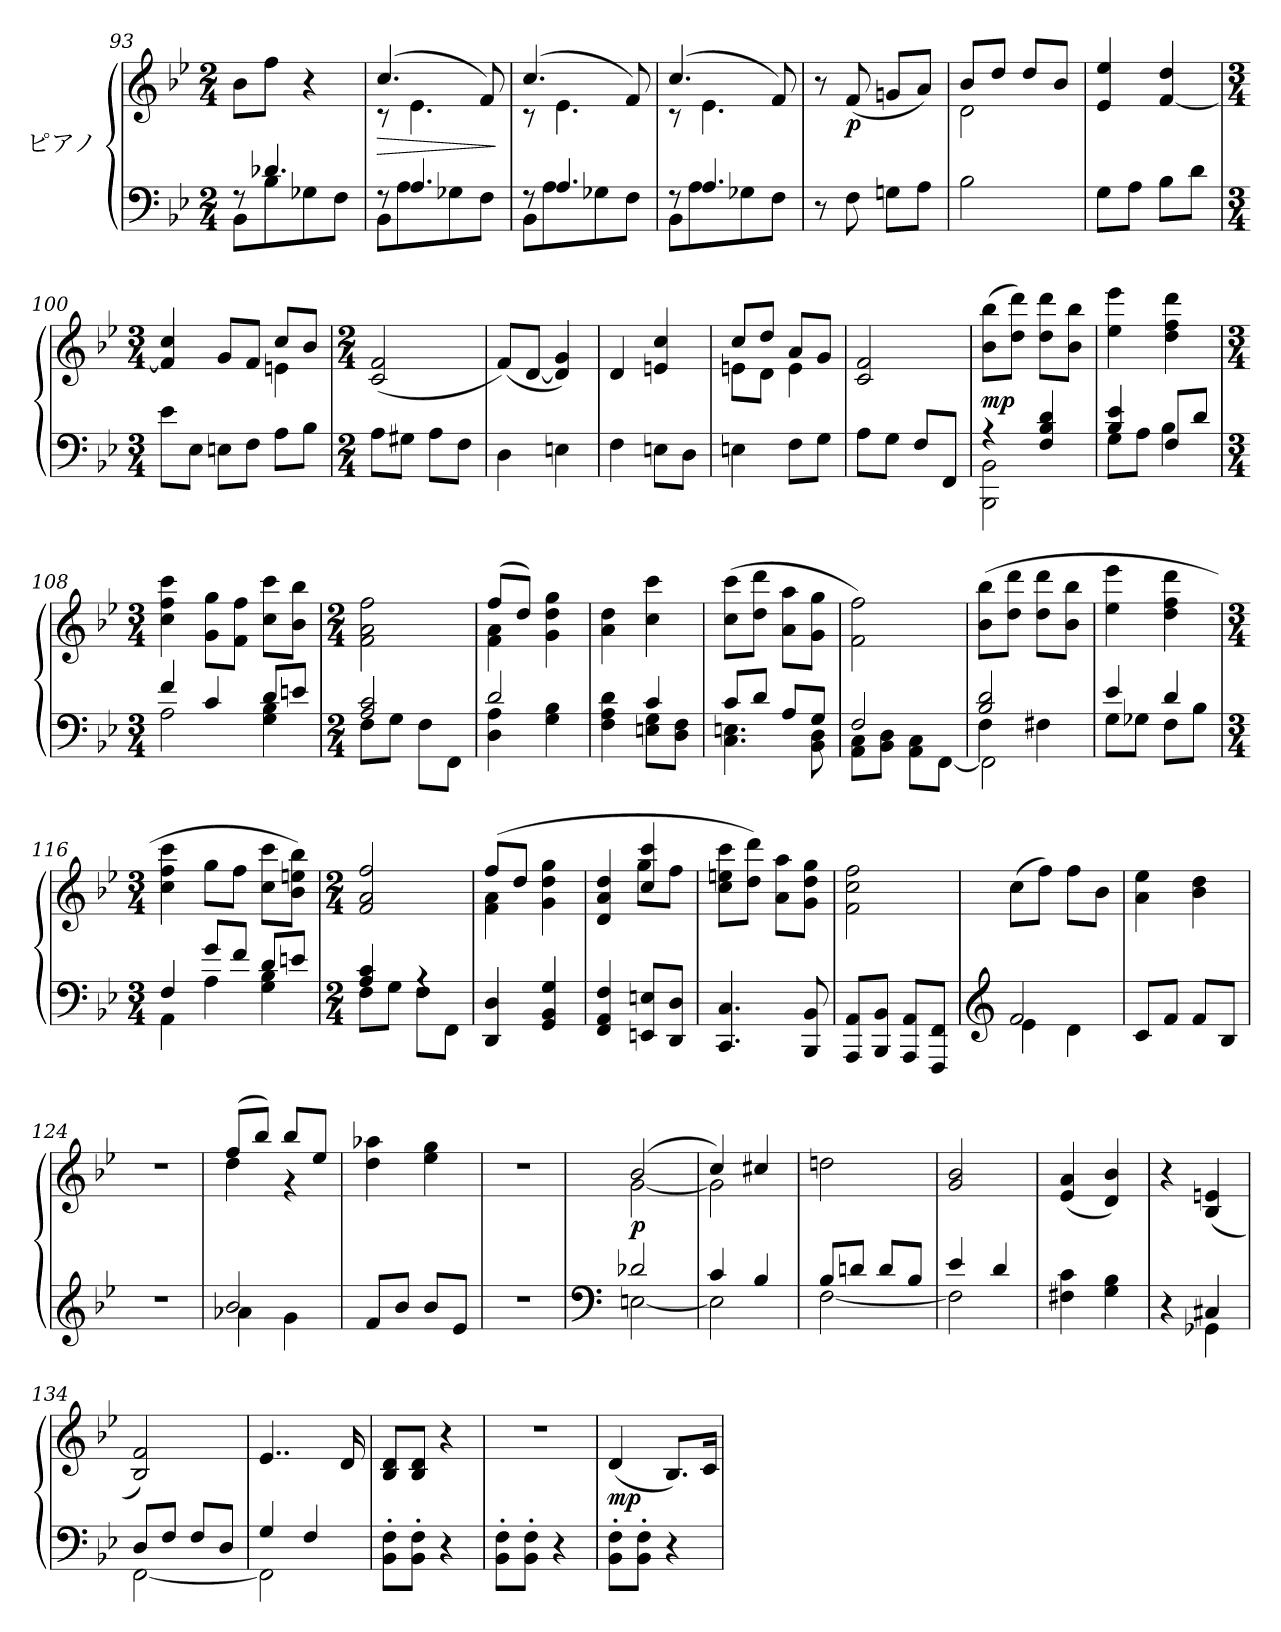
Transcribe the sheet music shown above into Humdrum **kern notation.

**kern	**kern	**dynam
*part1	*part1	*part1
*staff2	*staff1	*staff1/2
*I"ピアノ	*	*
*clefF4	*clefG2	*
*k[b-e-]	*k[b-e-]	*
*M2/4	*M2/4	*
=93	=93	=93
*^	*	*
8rF	8BB-\L	8b-\L	.
4.d-X/	8B-\	8ff\J	.
.	8G-X\	4r	.
.	8F\J	.	.
=94	=94	=94	=94
!	!	!	!LO:HP:b
*	*	*^	*
8rF	8BB-\L	(4.cc/	8r	>
4.A/	8A\	.	4.e-\	.
.	8G-X\	.	.	.
.	8F\J	8f/)	.	.
*v	*v	*	*	*
*	*v	*v	*
.	.	]
=95	=95	=95
*^	*^	*
8rF	8BB-\L	(4.cc/	8r	.
4.A/	8A\	.	4.e-\	.
.	8G-X\	.	.	.
.	8F\J	8f/)	.	.
!!LO:LB:g=z	!!
=96	=96	=96	=96	=96
*	*	*MM55	*	*
8rF	8BB-\L	(4.cc/	8r	.
4.A/	8A\	.	4.e-\	.
.	8G-X\	.	.	.
.	8F\J	8f/)	.	.
*v	*v	*	*	*
*	*v	*v	*
=97	=97	=97
8r	8r	.
*	*MM60	*
!	!	!LO:DY:b
8F\	(>8f/	p
8Gn\L	8gn/L	.
8A\J	8a/J)	.
=98	=98	=98
*	*^	*
2B-\	8b-/L	2d\	.
.	8dd/J	.	.
.	8dd/L	.	.
.	8b-/J	.	.
*	*v	*v	*
=99	=99	=99
8G\L	4e-/ 4ee-/	.
8A\J	.	.
8B-\L	[4f/ 4dd/	.
8d\J	.	.
=100	=100	=100
*M3/4	*M3/4	*
*	*^	*
8e-\L	4f/] 4cc/	2ryy	.
8E-\J	.	.	.
8En\L	8g/L	.	.
8F\J	8f/J	.	.
8A\L	8cc/L	4en\	.
8B-\J	8b-/J	.	.
*	*v	*v	*
!!LO:LB:g=z
=101	=101	=101
*M2/4	*M2/4	*
8A\L	(2c/ 2f/	.
8G#X\J	.	.
8A\L	.	.
8F\J	.	.
=102	=102	=102
4D\	(8f/L)	.
.	[8d/J	.
4En\	4d/] 4g/)	.
=103	=103	=103
4F\	4d/	.
8En\L	4en/ 4cc/	.
8D\J	.	.
=104	=104	=104
*	*^	*
4En\	8cc/L	8en\L	.
.	8dd/J	8d\J	.
8F\L	8a/L	4e\	.
8G\J	8g/J	.	.
*	*v	*v	*
=105	=105	=105
8A\L	2c/ 2f/	.
8G\J	.	.
8F/L	.	.
8FF/J	.	.
!!LO:LB:g=z
=106	=106	=106
*	*MM65	*
*^	*	*
!	!	!	!LO:DY:a=2
4r	2BBB-\ 2BB-\	(8b-\ 8bb-\L	mp
.	.	8dd\ 8ddd\J)	.
4F/ 4B-/ 4d/	.	8dd\ 8ddd\L	.
.	.	8b-\ 8bb-\J	.
=107	=107	=107	=107
4B-/ 4e-/	8G\L	4ee-\ 4eee-\	.
.	8A\J	.	.
8F/L	4B-\	4dd\ 4ff\ 4ddd\	.
8d/J	.	.	.
=108	=108	=108	=108
*M3/4	*	*M3/4	*
4f/	2A\	4cc\ 4ff\ 4ccc\	.
4c/	.	8g\ 8gg\L	.
.	.	8f\ 8ff\J	.
8d/L	4G\ 4B-\	8cc\ 8ccc\L	.
8en/J	.	8b-\ 8bb-\J	.
=109	=109	=109	=109
*M2/4	*	*M2/4	*
2A/ 2c/	8F\L	2f\ 2a\ 2ff\	.
.	8G\J	.	.
.	8F\L	.	.
.	8FF\J	.	.
=110	=110	=110	=110
*	*	*^	*
2d/	4D\ 4A\	(8ff/L	4f\ 4a\	.
.	.	8dd/J)	.	.
.	4G\ 4B-\	4g\ 4dd\ 4gg\	4ryy	.
*	*	*v	*v	*
=111	=111	=111	=111
4F\ 4A\ 4d\	4ryy	4a\ 4dd\	.
4c/	8En\ 8G\L	4cc\ 4ccc\	.
.	8D\ 8F\J	.	.
!!LO:LB:g=z
=112	=112	=112	=112
8c/L	4.C\ 4.En\	(8cc\ 8ccc\L	.
8d/J	.	8dd\ 8ddd\J	.
8A/L	.	8a\ 8aa\L	.
8G/J	8BB-\ 8D\	8g\ 8gg\J	.
=113	=113	=113	=113
2F/	8AA\ 8C\L	2f\ 2ff\)	.
.	8BB-\ 8D\J	.	.
.	8AA\ 8C\L	.	.
.	[8FF\J	.	.
=114	=114	=114	=114
*	*^	*	*
2B-/ 2d/	4F\	2FF\]	(8b-\ 8bb-\L	.
.	.	.	8dd\ 8ddd\J	.
.	4F#X\	.	8dd\ 8ddd\L	.
.	.	.	8b-\ 8bb-\J	.
*	*v	*v	*	*
=115	=115	=115	=115
4e-/	8G\L	4ee-\ 4eee-\	.
.	8G-X\J	.	.
4d/	8F\L	4dd\ 4ff\ 4ddd\	.
.	8B-\J	.	.
=116	=116	=116	=116
*M3/4	*	*M3/4	*
4F/	4AA\	4cc\ 4ff\ 4ccc\	.
8g/L	4A\	8gg\L	.
8f/J	.	8ff\J	.
8d/L	4G\ 4B-\	8cc\ 8ccc\L	.
8en/J	.	8b-\ 8een\ 8bb-\J)	.
=117	=117	=117	=117
*M2/4	*	*M2/4	*
4A/ 4c/	8F\L	2f/ 2a/ 2ff/	.
.	8G\J	.	.
4rA	8F\L	.	.
.	8FF\J	.	.
*v	*v	*	*
!!LO:PB:g=z
=118	=118	=118
*	*^	*
4DD/ 4D/	(8ff/L	4f\ 4a\	.
.	8dd/J	.	.
4GG/ 4BB-/ 4G/	4g\ 4dd\ 4gg\	4ryy	.
=119	=119	=119	=119
4FF/ 4AA/ 4F/	4d/ 4a/ 4dd/	4ryy	.
8EEn/ 8En/L	4cc/ 4ccc/	8gg\L	.
8DD/ 8D/J	.	8ff\J	.
*	*v	*v	*
=120	=120	=120
4.CC/ 4.C/	8cc\ 8een\ 8ccc\L	.
.	8dd\ 8ddd\J)	.
.	8a\ 8aa\L	.
8BBB-/ 8BB-/	8g\ 8dd\ 8gg\J	.
=121	=121	=121
8AAA/ 8AA/L	2f\ 2cc\ 2ff\	.
8BBB-/ 8BB-/J	.	.
8AAA/ 8AA/L	.	.
8FFF/ 8FF/J	.	.
=122	=122	=122
*clefG2	*	*
*^	*	*
2f/	4e-\	(8cc\L	.
.	.	8ff\J)	.
.	4d\	8ff\L	.
.	.	8b-\J	.
*v	*v	*	*
=123	=123	=123
8c/L	4a\ 4ee-\	.
8f/J	.	.
8f/L	4b-\ 4dd\	.
8B-/J	.	.
=124	=124	=124
2r	2r	.
!!LO:LB:g=z
=125	=125	=125
*^	*^	*
2b-/	4a-X\	(8ff/L	4dd\	.
.	.	8bb-/J)	.	.
.	4g\	8bb-/L	4r	.
.	.	8ee-/J	.	.
*v	*v	*	*	*
*	*v	*v	*
=126	=126	=126
8f/L	4dd\ 4aa-X\	.
8b-/J	.	.
8b-/L	4ee-\ 4gg\	.
8e-/J	.	.
=127	=127	=127
2r	2r	.
=128	=128	=128
*clefF4	*	*
*^	*^	*
!	!	!	!	!LO:DY:b
2d-X/	[2En\	(2b-/	[2g\	p
=129	=129	=129	=129	=129
4c/	2E\]	4cc/)	2g\]	.
4B-/	.	4cc#X/	.	.
*	*	*v	*v	*
=130	=130	=130	=130
8B-/L	[2F\	2ddn\	.
8dn/J	.	.	.
8d/L	.	.	.
8B-/J	.	.	.
=131	=131	=131	=131
4e-/	2F\]	2g/ 2b-/	.
4d/	.	.	.
*v	*v	*	*
!!LO:LB:g=z
=132	=132	=132
4F#X\ 4c\	(>4e-/ 4a/	.
4G\ 4B-\	4d/ 4b-/)	.
=133	=133	=133
*^	*	*
4r	4ryy	4r	.
4C#X/	4GG-X\	(>4B-/ 4en/	.
=134	=134	=134	=134
8D/L	[2FF\	2B-/ 2f/)	.
8F/J	.	.	.
8F/L	.	.	.
8D/J	.	.	.
=135	=135	=135	=135
4G/	2FF\]	4..e-/	.
4F/	.	.	.
.	.	16d/	.
*v	*v	*	*
=136	=136	=136
8BB-\' 8F\'L	8B-/ 8d/L	.
8BB-\' 8F\'J	8B-/ 8d/J	.
4r	4r	.
=137	=137	=137
8BB-\' 8F\'L	2r	.
8BB-\' 8F\'J	.	.
4r	.	.
=138	=138	=138
!	!	!LO:DY:b
8BB-\' 8F\'L	(>4d/	mp
8BB-\' 8F\'J	.	.
4r	8.B-/L)	.
.	16c/Jk	.
=	=	=
*-	*-	*-
